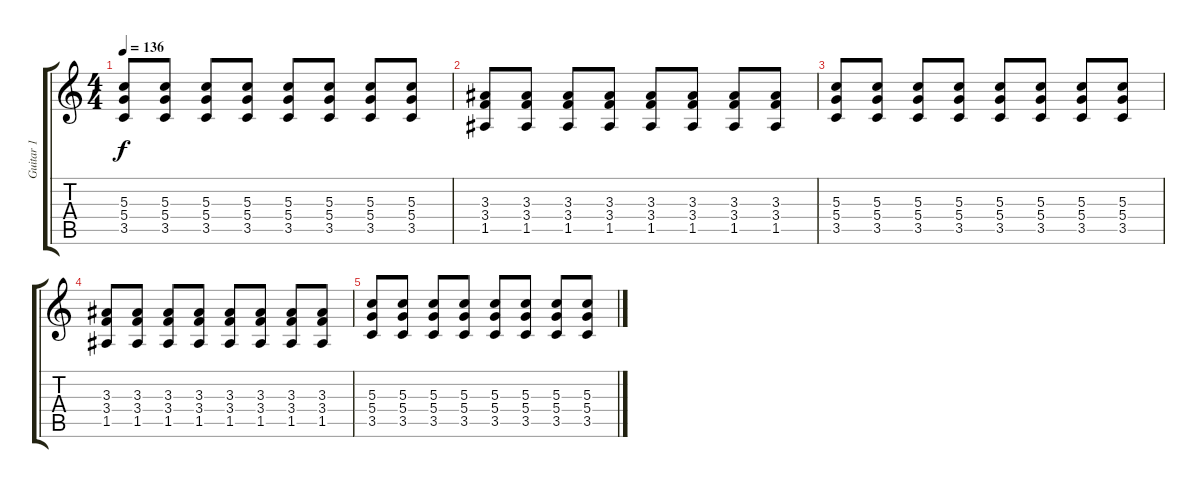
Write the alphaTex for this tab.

\track ("Guitar 1" "Guitar 1") {instrument distortionguitar}
\staff {score tabs}
\tuning (E4 B3 G3 D3 A2 E2) {hide}
\ts (4 4)
\tempo 136
\clef g2
\ks c
(5.3 5.4 3.5).8{dy f} (5.3 5.4 3.5).8 (5.3 5.4 3.5).8 (5.3 5.4 3.5).8 (5.3 5.4 3.5).8 (5.3 5.4 3.5).8 (5.3 5.4 3.5).8 (5.3 5.4 3.5).8 |
(3.3 3.4 1.5).8 (3.3 3.4 1.5).8 (3.3 3.4 1.5).8 (3.3 3.4 1.5).8 (3.3 3.4 1.5).8 (3.3 3.4 1.5).8 (3.3 3.4 1.5).8 (3.3 3.4 1.5).8 |
(5.3 5.4 3.5).8 (5.3 5.4 3.5).8 (5.3 5.4 3.5).8 (5.3 5.4 3.5).8 (5.3 5.4 3.5).8 (5.3 5.4 3.5).8 (5.3 5.4 3.5).8 (5.3 5.4 3.5).8 |
(3.3 3.4 1.5).8 (3.3 3.4 1.5).8 (3.3 3.4 1.5).8 (3.3 3.4 1.5).8 (3.3 3.4 1.5).8 (3.3 3.4 1.5).8 (3.3 3.4 1.5).8 (3.3 3.4 1.5).8 |
(5.3 5.4 3.5).8 (5.3 5.4 3.5).8 (5.3 5.4 3.5).8 (5.3 5.4 3.5).8 (5.3 5.4 3.5).8 (5.3 5.4 3.5).8 (5.3 5.4 3.5).8 (5.3 5.4 3.5).8
